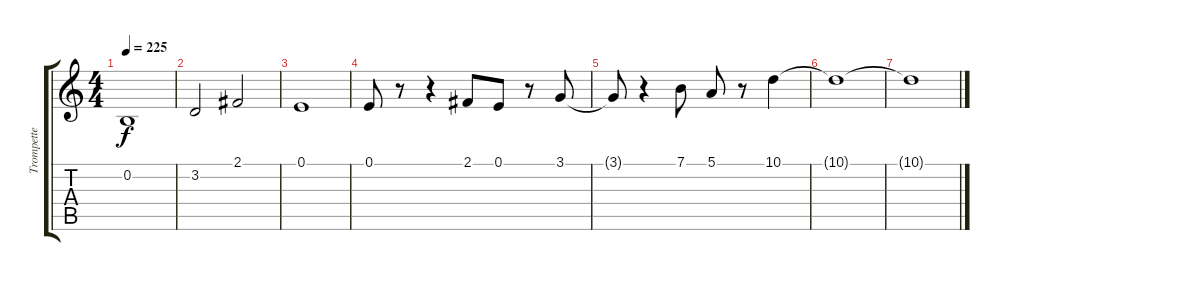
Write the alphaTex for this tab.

\track ("Trompette" "Trompette") {instrument trumpet}
\staff {score tabs}
\tuning (E4 B3 G3 D3 A2 E2) {hide}
\ts (4 4)
\tempo 225
\clef g2
\ks c
0.2.1{dy f} |
3.2.2 2.1.2 |
0.1.1 |
0.1.8 r.8 r.4 2.1.8 0.1.8 r.8 3.1.8 |
3.1{t}.8 r.4 7.1.8 5.1.8 r.8 10.1.4 |
10.1{t}.1 |
10.1{t}.1
